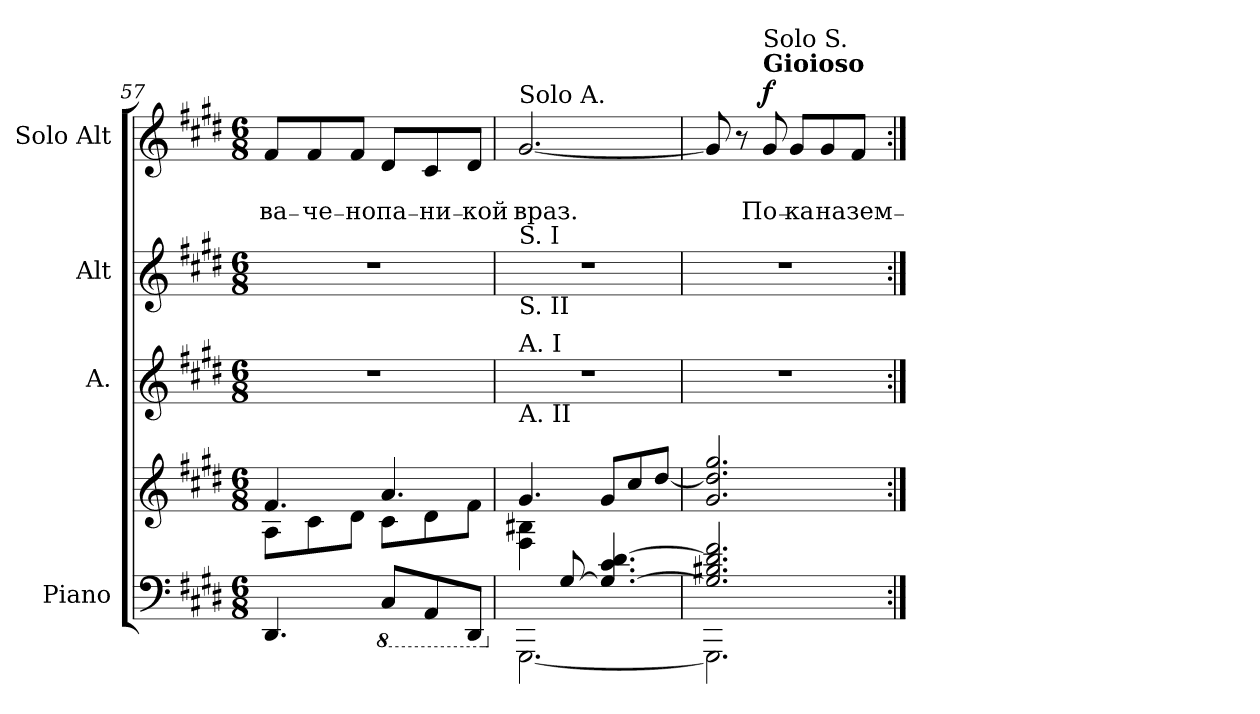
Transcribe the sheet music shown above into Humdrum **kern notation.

**kern	**kern	**kern	**kern	**kern	**text	**text	**dynam
*part4	*part4	*part3	*part2	*part1	*part1	*part1	*part1
*staff5	*staff4	*staff3	*staff2	*staff1	*staff1	*staff1	*staff1
*I"Piano	*	*I"A.	*I"Alt	*I"Solo Alt	*	*	*
*clefF4	*clefG2	*clefG2	*clefG2	*clefG2	*	*	*
*k[f#c#g#d#]	*k[f#c#g#d#]	*k[f#c#g#d#]	*k[f#c#g#d#]	*k[f#c#g#d#]	*	*	*
*c#:	*c#:	*c#:	*c#:	*c#:	*	*	*
*M6/8	*M6/8	*M6/8	*M6/8	*M6/8	*	*	*
=57	=57	=57	=57	=57	=57	=57	=57
*	*^	*	*	*	*	*	*
!	!	!	!	!	!	!	!LO:LY:b	!
4.DD#/	4.f#/	8A\L	2.r	2.r	8f#/L	.	ва₋	.
!	!	!	!	!	!	!	!LO:LY:b	!
.	.	8c#\	.	.	8f#/	.	че₋	.
!	!	!	!	!	!	!	!LO:LY:b	!
.	.	8d#\J	.	.	8f#/J	.	но	.
*8ba	*	*	*	*	*	*	*	*
!	!	!	!	!	!	!	!LO:LY:b	!
8CC#/L	4.a/	8c#\L	.	.	8d#/L	.	па₋	.
!	!	!	!	!	!	!	!LO:LY:b	!
8AAA/	.	8d#\	.	.	8c#/	.	ни₋	.
!	!	!	!	!	!	!	!LO:LY:b	!
8DDD#/J	.	8f#\J	.	.	8d#/J	.	кой	.
!!LO:LB:g=z
=58	=58	=58	=58	=58	=58	=58	=58	=58
*X8ba	*	*	*	*	*	*	*	*
*^	*	*	*	*	*	*	*	*
!	!	!	!	!	!	!LO:TX:a:t=Solo A.	!	!	!
!	!	!	!	!	!LO:TX:a:t=S. I	!	!	!	!
!	!	!	!	!	!LO:TX:b:t=S. II	!	!	!	!
!	!	!	!	!LO:TX:a:t=A. I	!	!	!	!	!
!	!	!	!	!LO:TX:b:t=A. II	!	!	!	!	!
!	!	!	!	!	!	!	!	!LO:LY:b	!
4ryy	[<2.GGG#\	4.g#/	4F#\ 4B#X\	2.r	2.r	[2.g#/	.	враз.	.
[>8G#/	.	.	8ryy	.	.	.	.	.	.
4.G#/_ 4.c#/ [>4.d#/	.	8g#/L	4.ryy	.	.	.	.	.	.
.	.	8cc#/	.	.	.	.	.	.	.
.	.	[>8dd#/J	.	.	.	.	.	.	.
*	*	*v	*v	*	*	*	*	*	*
=59	=59	=59	=59	=59	=59	=59	=59	=59
2.G#/] 2.B#X/ 2.d#/] 2.f#/	2.GGG#\]	2.g#/ 2.dd#/] 2.gg#/	2.r	2.r	8g#/]	.	.	.
.	.	.	.	.	8r	.	.	.
!	!	!	!	!	!LO:TX:a:B:t=Gioioso	!	!	!
!	!	!	!	!	!LO:TX:a:t=Solo S.	!	!	!
!	!	!	!	!	!	!	!LO:LY:b	!LO:DY:a
.	.	.	.	.	8g#/	.	По₋	f
!	!	!	!	!	!	!	!LO:LY:b	!
.	.	.	.	.	8g#/L	.	ка	.
!	!	!	!	!	!	!	!LO:LY:b	!
.	.	.	.	.	8g#/	.	на	.
!	!	!	!	!	!	!	!LO:LY:b	!
.	.	.	.	.	8f#/J	.	зем₋	.
*v	*v	*	*	*	*	*	*	*
=:|!	=:|!	=:|!	=:|!	=:|!	=:|!	=:|!	=:|!
*-	*-	*-	*-	*-	*-	*-	*-
